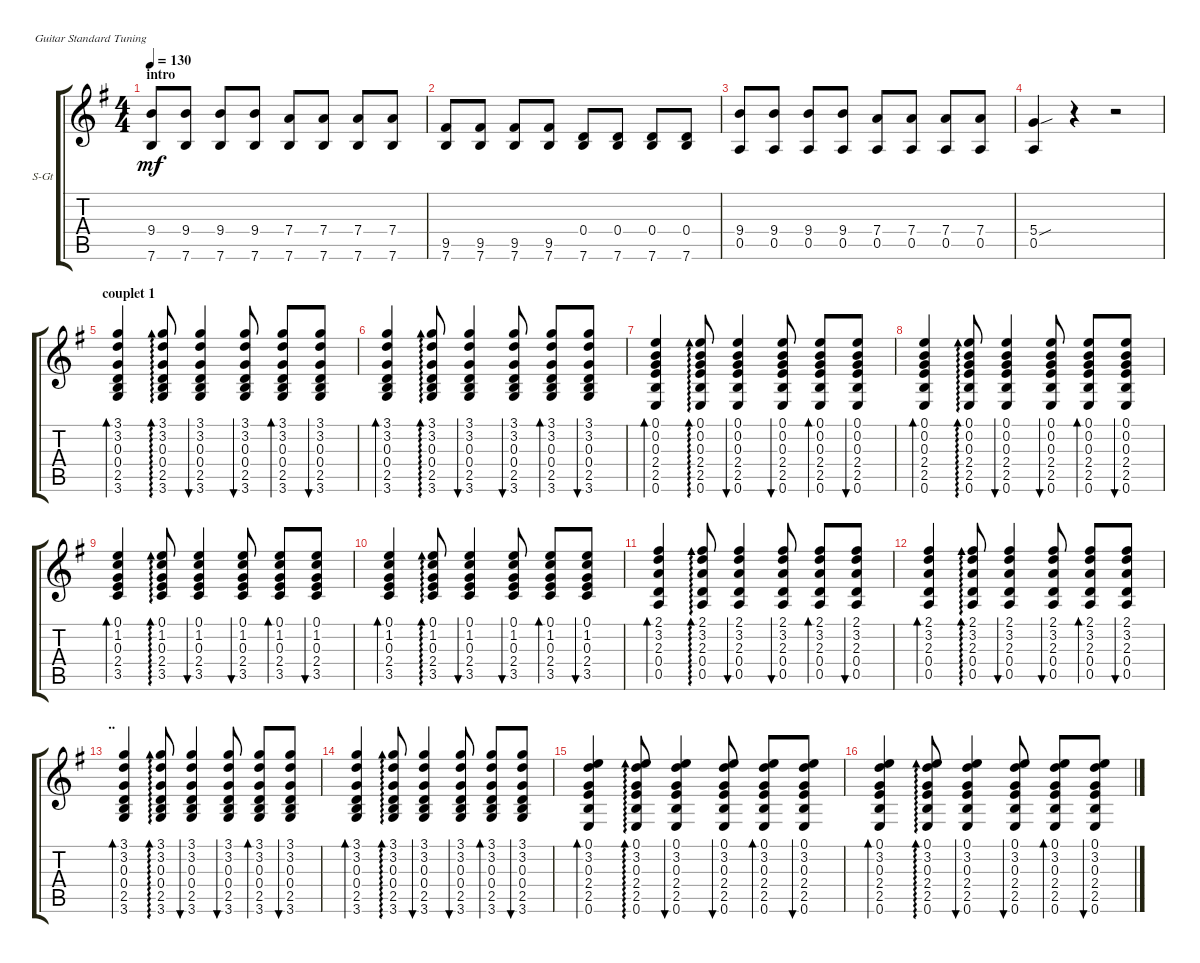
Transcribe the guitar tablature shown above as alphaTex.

\defaultSystemsLayout 4
\bracketExtendMode groupsimilarinstruments
\firstSystemTrackNameOrientation horizontal
\otherSystemsTrackNameOrientation horizontal
\track ("Steel Guitar" "S-Gt") {instrument acousticguitarsteel}
\staff {score tabs}
\tuning (E4 B3 G3 D3 A2 E2)
\ts (4 4)
\section ("" "intro")
\tempo 130
\clef g2
\ks g
(7.6 9.4).8{dy mf instrument acousticguitarsteel} (7.6 9.4).8 (7.6 9.4).8 (7.6 9.4).8 (7.6 7.4).8 (7.4 7.6).8 (7.4 7.6).8 (7.4 7.6).8 |
(7.6 9.5).8 (7.6 9.5).8 (7.6 9.5).8 (7.6 9.5).8 (7.6 0.4).8 (0.4 7.6).8 (0.4 7.6).8 (0.4 7.6).8 |
(0.5 9.4).8 (9.4 0.5).8 (9.4 0.5).8 (9.4 0.5).8 (7.4 0.5).8 (7.4 0.5).8 (7.4 0.5).8 (7.4 0.5).8 |
(5.4{sou} 0.5).4 r.4 r.2 |
\section ("" "couplet 1")
(3.6 2.5 0.4 0.3 3.2 3.1).4{bd 30} (3.6 2.5 0.4 0.3 3.2 3.1).8{ad 30} (3.6 2.5 0.4 0.3 3.2 3.1).4{bu 30} (3.6 2.5 0.4 0.3 3.2 3.1).8{bu 30} (3.6 2.5 0.4 0.3 3.2 3.1).8{bd 30} (3.6 2.5 0.4 0.3 3.2 3.1).8{bu 30} |
(3.6 2.5 0.4 0.3 3.2 3.1).4{bd 30} (3.6 2.5 0.4 0.3 3.2 3.1).8{ad 30} (3.6 2.5 0.4 0.3 3.2 3.1).4{bu 30} (3.6 2.5 0.4 0.3 3.2 3.1).8{bu 30} (3.6 2.5 0.4 0.3 3.2 3.1).8{bd 30} (3.6 2.5 0.4 0.3 3.2 3.1).8{bu 30} |
(0.6 2.5 2.4 0.3 0.2 0.1).4{bd 30} (0.6 2.5 2.4 0.3 0.2 0.1).8{ad 30} (0.6 2.5 2.4 0.3 0.2 0.1).4{bu 30} (0.6 2.5 2.4 0.3 0.2 0.1).8{bu 30} (0.6 2.5 2.4 0.3 0.2 0.1).8{bd 30} (0.6 2.5 2.4 0.3 0.2 0.1).8{bu 30} |
(0.6 2.5 2.4 0.3 0.2 0.1).4{bd 30} (0.6 2.5 2.4 0.3 0.2 0.1).8{ad 30} (0.6 2.5 2.4 0.3 0.2 0.1).4{bu 30} (0.6 2.5 2.4 0.3 0.2 0.1).8{bu 30} (0.6 2.5 2.4 0.3 0.2 0.1).8{bd 30} (0.6 2.5 2.4 0.3 0.2 0.1).8{bu 30} |
(3.5 2.4 0.3 1.2 0.1).4{bd 30} (3.5 2.4 0.3 1.2 0.1).8{ad 30} (3.5 2.4 0.3 1.2 0.1).4{bu 30} (3.5 2.4 0.3 1.2 0.1).8{bu 30} (3.5 2.4 0.3 1.2 0.1).8{bd 30} (3.5 2.4 0.3 1.2 0.1).8{bu 30} |
(3.5 2.4 0.3 1.2 0.1).4{bd 30} (3.5 2.4 0.3 1.2 0.1).8{ad 30} (3.5 2.4 0.3 1.2 0.1).4{bu 30} (3.5 2.4 0.3 1.2 0.1).8{bu 30} (3.5 2.4 0.3 1.2 0.1).8{bd 30} (3.5 2.4 0.3 1.2 0.1).8{bu 30} |
(0.5 0.4 2.3 3.2 2.1).4{bd 30} (0.5 0.4 2.3 3.2 2.1).8{ad 30} (0.5 0.4 2.3 3.2 2.1).4{bu 30} (0.5 0.4 2.3 3.2 2.1).8{bu 30} (0.5 0.4 2.3 3.2 2.1).8{bd 30} (0.5 0.4 2.3 3.2 2.1).8{bu 30} |
(0.5 0.4 2.3 3.2 2.1).4{bd 30} (0.5 0.4 2.3 3.2 2.1).8{ad 30} (0.5 0.4 2.3 3.2 2.1).4{bu 30} (0.5 0.4 2.3 3.2 2.1).8{bu 30} (0.5 0.4 2.3 3.2 2.1).8{bd 30} (0.5 0.4 2.3 3.2 2.1).8{bu 30} |
\section ("" "..")
(3.6 2.5 0.4 0.3 3.2 3.1).4{bd 30} (3.6 2.5 0.4 0.3 3.2 3.1).8{ad 30} (3.6 2.5 0.4 0.3 3.2 3.1).4{bu 30} (3.6 2.5 0.4 0.3 3.2 3.1).8{bu 30} (3.6 2.5 0.4 0.3 3.2 3.1).8{bd 30} (3.6 2.5 0.4 0.3 3.2 3.1).8{bu 30} |
(3.6 2.5 0.4 0.3 3.2 3.1).4{bd 30} (3.6 2.5 0.4 0.3 3.2 3.1).8{ad 30} (3.6 2.5 0.4 0.3 3.2 3.1).4{bu 30} (3.6 2.5 0.4 0.3 3.2 3.1).8{bu 30} (3.6 2.5 0.4 0.3 3.2 3.1).8{bd 30} (3.6 2.5 0.4 0.3 3.2 3.1).8{bu 30} |
(0.6 2.5 2.4 0.3 3.2 0.1).4{bd 30} (0.6 2.5 2.4 0.3 3.2 0.1).8{ad 30} (0.6 2.5 2.4 0.3 3.2 0.1).4{bu 30} (0.6 2.5 2.4 0.3 3.2 0.1).8{bu 30} (0.6 2.5 2.4 0.3 3.2 0.1).8{bd 30} (0.6 2.5 2.4 0.3 3.2 0.1).8{bu 30} |
(0.6 2.5 2.4 0.3 3.2 0.1).4{bd 30} (0.6 2.5 2.4 0.3 3.2 0.1).8{ad 30} (0.6 2.5 2.4 0.3 3.2 0.1).4{bu 30} (0.6 2.5 2.4 0.3 3.2 0.1).8{bu 30} (0.6 2.5 2.4 0.3 3.2 0.1).8{bd 30} (0.6 2.5 2.4 0.3 3.2 0.1).8{bu 30}
